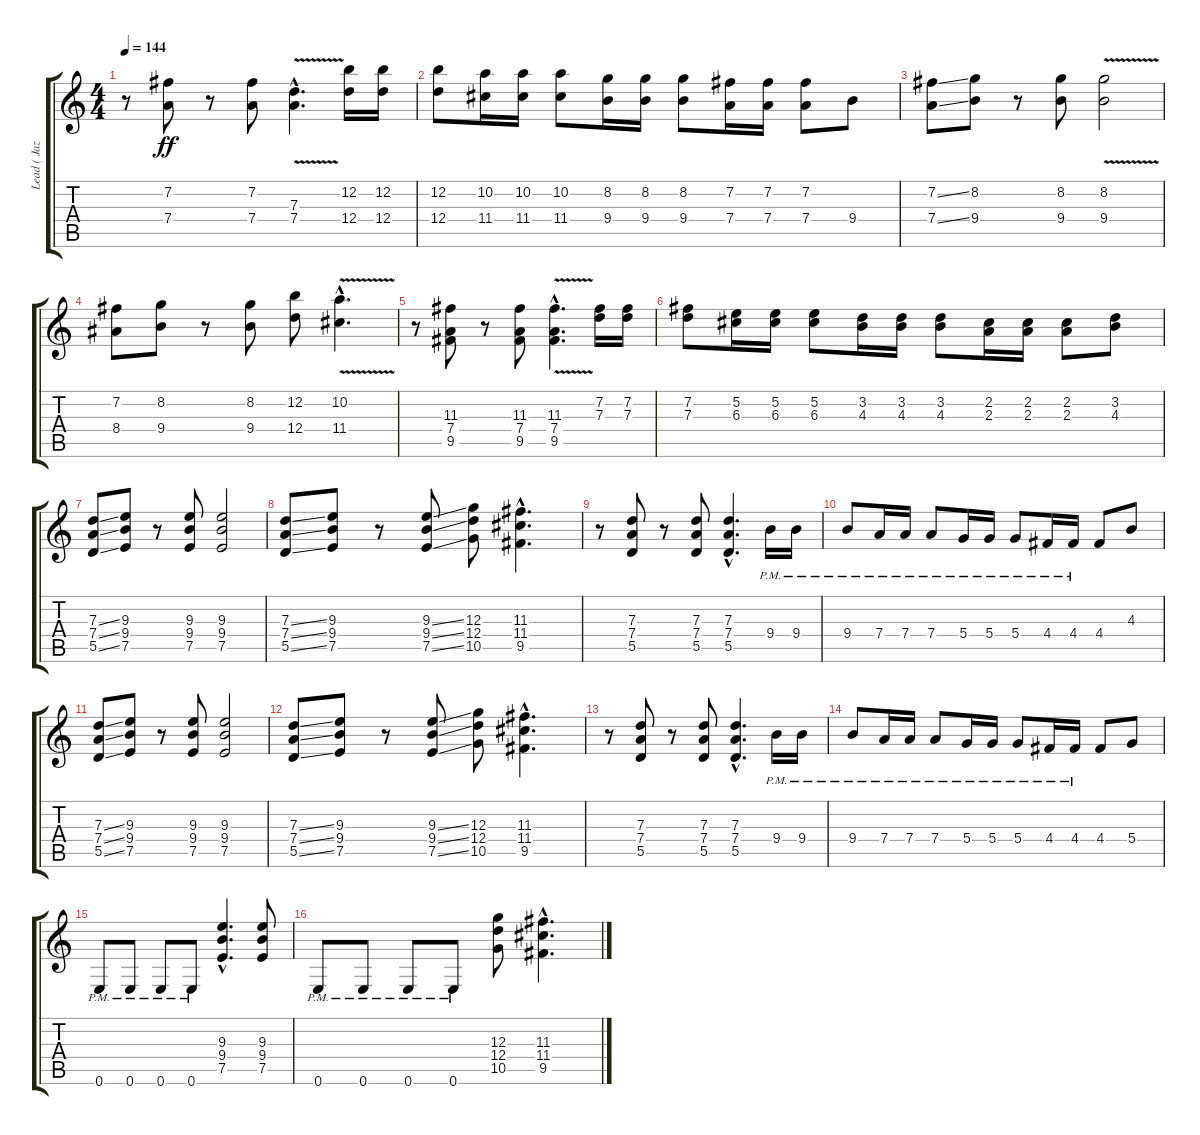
\track ("Lead ( Jazz Guitar )" "Lead ( Jaz") {instrument electricguitarjazz}
\staff {score tabs}
\tuning (E4 B3 G3 D3 A2 E2) {hide}
\ts (4 4)
\tempo 144
\clef g2
\ks c
r.8{dy ff} (7.2 7.4).8 r.8 (7.2 7.4).8 (7.3{v hac} 7.4{v hac}).4{d} (12.2 12.4).16 (12.2 12.4).16 |
(12.2 12.4).8 (10.2 11.4).16 (10.2 11.4).16 (10.2 11.4).8 (8.2 9.4).16 (8.2 9.4).16 (8.2 9.4).8 (7.2 7.4).16 (7.2 7.4).16 (7.2 7.4).8 9.4.8 |
(7.2{ss} 7.4{ss}).8 (8.2 9.4).8 r.8 (8.2 9.4).8 (8.2{v} 9.4{v}).2 |
(7.2 8.4).8 (8.2 9.4).8 r.8 (8.2 9.4).8 (12.2 12.4).8 (10.2{v hac} 11.4{v hac}).4{d} |
r.8 (11.3 7.4 9.5).8 r.8 (11.3 7.4 9.5).8 (11.3{v hac} 7.4{v hac} 9.5{v hac}).4{d} (7.2 7.3).16 (7.2 7.3).16 |
(7.2 7.3).8 (5.2 6.3).16 (5.2 6.3).16 (5.2 6.3).8 (3.2 4.3).16 (3.2 4.3).16 (3.2 4.3).8 (2.2 2.3).16 (2.2 2.3).16 (2.2 2.3).8 (3.2 4.3).8 |
(7.3{ss} 7.4{ss} 5.5{ss}).8 (9.3 9.4 7.5).8 r.8 (9.3 9.4 7.5).8 (9.3 9.4 7.5).2 |
(7.3{ss} 7.4{ss} 5.5{ss}).8 (9.3 9.4 7.5).8 r.8 (9.3{ss} 9.4{ss} 7.5{ss}).8 (12.3 12.4 10.5).8 (11.3{hac} 11.4{hac} 9.5{hac}).4{d} |
r.8 (7.3 7.4 5.5).8 r.8 (7.3 7.4 5.5).8 (7.3{hac} 7.4{hac} 5.5{hac}).4{d} 9.4{pm}.16 9.4{pm}.16 |
9.4{pm}.8 7.4{pm}.16 7.4{pm}.16 7.4{pm}.8 5.4{pm}.16 5.4{pm}.16 5.4{pm}.8 4.4{pm}.16 4.4{pm}.16 4.4.8 4.3.8 |
(7.3{ss} 7.4{ss} 5.5{ss}).8 (9.3 9.4 7.5).8 r.8 (9.3 9.4 7.5).8 (9.3 9.4 7.5).2 |
(7.3{ss} 7.4{ss} 5.5{ss}).8 (9.3 9.4 7.5).8 r.8 (9.3{ss} 9.4{ss} 7.5{ss}).8 (12.3 12.4 10.5).8 (11.3{hac} 11.4{hac} 9.5{hac}).4{d} |
r.8 (7.3 7.4 5.5).8 r.8 (7.3 7.4 5.5).8 (7.3{hac} 7.4{hac} 5.5{hac}).4{d} 9.4{pm}.16 9.4{pm}.16 |
9.4{pm}.8 7.4{pm}.16 7.4{pm}.16 7.4{pm}.8 5.4{pm}.16 5.4{pm}.16 5.4{pm}.8 4.4{pm}.16 4.4{pm}.16 4.4.8 5.4.8 |
0.6{pm}.8 0.6{pm}.8 0.6{pm}.8 0.6{pm}.8 (9.3{hac} 9.4{hac} 7.5{hac}).4{d} (9.3 9.4 7.5).8 |
0.6{pm}.8 0.6{pm}.8 0.6{pm}.8 0.6{pm}.8 (12.3 12.4 10.5).8 (11.3{hac} 11.4{hac} 9.5{hac}).4{d}
